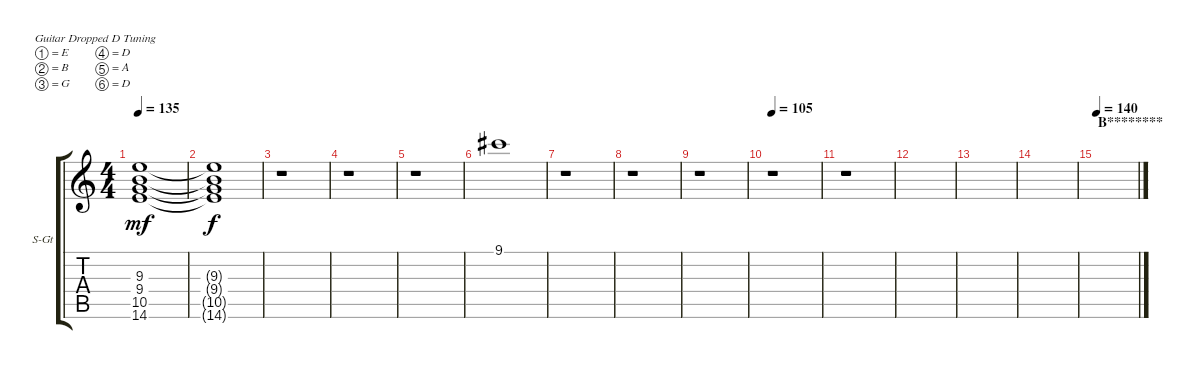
\bracketExtendMode groupsimilarinstruments
\firstSystemTrackNameOrientation horizontal
\otherSystemsTrackNameOrientation horizontal
\track ("Keyboard (Christian)" "S-Gt") {instrument lead2sawtooth}
\staff {score tabs}
\tuning (E4 B3 G3 D3 A2 D2)
\displaytranspose 12
\ts (4 4)
\tempo 135
\clef g2
\ks c
(9.3 9.4 10.5 14.6).1{dy mf} |
(9.3{t} 9.4{t} 10.5{t} 14.6{t}).1{dy f} |
r.1 |
r.1 |
r.1 |
9.1.1 |
r.1 |
r.1 |
r.1 |
\tempo 105
r.1 |
r.1 |
|
|
|
\section ("" "B********")
\tempo 140
